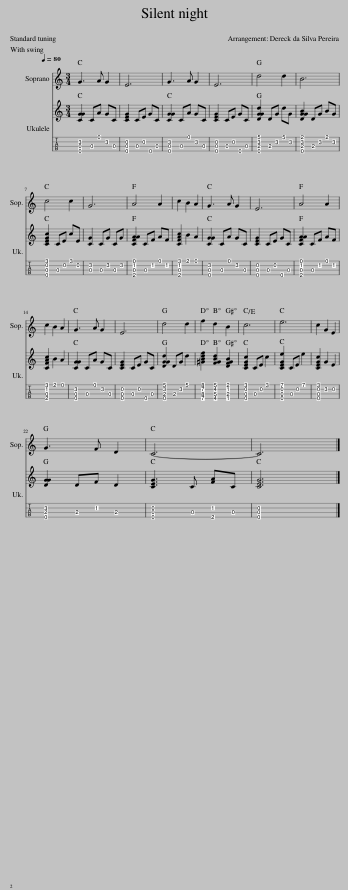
X:1
%%score 1 { 2 | 3 }
L:1/8
Q:1/4=80
M:3/4
I:linebreak $
K:C
V:1 treble
V:2 treble
V:3 tab stafflines=4 strings="G4,C4,E4,A4 nostems "
V:1
 G3 A G2 | E6 | G3 A G2 | E6 | d4 d2 | %5
 B6 |$ c4 c2 | G6 | A4 A2 | c2 B2 A2 | %10
 G3 A G2 | E6 | A4 A2 |$ c2 B2 A2 | G3 A G2 | %15
 E6 | d4 d2 | f2 d2 B2 | c6 | e6 | %20
 c2 G2 E2 |$ G3 F D2 | C6- | C6 |] %24
V:2
[K:G] [CGG]2 CA GC | [CEG]2 CE GC | [CGG]2 CA GC | [CEG]2 CE GC | [DGGd]2 DG dG | %5
 [DGGB]2 DG BG |$ [CEGc]2 CE cE | [CG]2 CG CG | [C=FAA]2 CF AF | [C=FAc]2 B2 A2 | %10
 [CGG]2 CA GC | [CEG]2 CE GC | [C=FAA]2 CF AF |$ [C=FAc]2 B2 A2 | [CGG]2 CA GC | %15
 [CEG]2 CE GC | [DGGd]2 DG d2 | [^GBd=f]2 [=FGBd]2 [DFGB]2 | [CEGc]2 CE c2 | [CEGe]2 CE e2 | %20
 [CEGc]2 G2 E2 |$ [DGG]2 D=F D2 | [CEG]3 C [=FA]C | [CEG]6 |] %24
V:3
[K:G] [!3!C!2!G!4!G]2 !3!C !1!A !2!G !3!C | [!3!C!2!E!4!G]2 !3!C !2!E !4!G !3!C | [!3!C!2!G!4!G]2 !3!C !1!A !2!G !3!C | [!3!C!2!E!4!G]2 !3!C !2!E !4!G !3!C | [!3!D!2!G!4!G!1!d]2 !3!D !2!G !1!d !2!G | %5
 [!3!D!2!G!4!G!1!B]2 !3!D !2!G !1!B !2!G |$ [!3!C!2!E!4!G!1!c]2 !3!C !2!E !1!c !2!E | [!3!C!2!G]2 !3!C !2!G !3!C !2!G | [!3!C!2!=F!1!A!4!A]2 !3!C !2!F !1!A !2!F | [!3!C!2!=F!4!A!1!c]2 !1!B2 !1!A2 | %10
 [!3!C!2!G!4!G]2 !3!C !1!A !2!G !3!C | [!3!C!2!E!4!G]2 !3!C !2!E !4!G !3!C | [!3!C!2!=F!1!A!4!A]2 !3!C !2!F !1!A !2!F |$ [!3!C!2!=F!4!A!1!c]2 !1!B2 !1!A2 | [!3!C!4!G!2!G]2 !3!C !1!A !2!G !3!C | %15
 [!3!C!2!E!4!G]2 !3!C !2!E !4!G !3!C | [!3!D!2!G!4!G!1!d]2 !3!D !2!G !1!d2 | [!3!^G!2!B!4!d!1!=f]2 [!3!=F!2!G!4!B!1!d]2 [!3!D!2!F!4!G!1!B]2 | [!3!C!2!E!4!G!1!c]2 !3!C !2!E !1!c2 | [!3!C!2!E!4!G!1!e]2 !3!C !2!E !1!e2 | %20
 [!3!C!2!E!4!G!1!c]2 !2!G2 !2!E2 |$ [!3!D!2!G!4!G]2 !3!D !2!=F !3!D2 | [!3!C!2!E!4!G]3 !3!C [!2!=F!4!A] !3!C | [!3!C!2!E!4!G]6 |] %24
